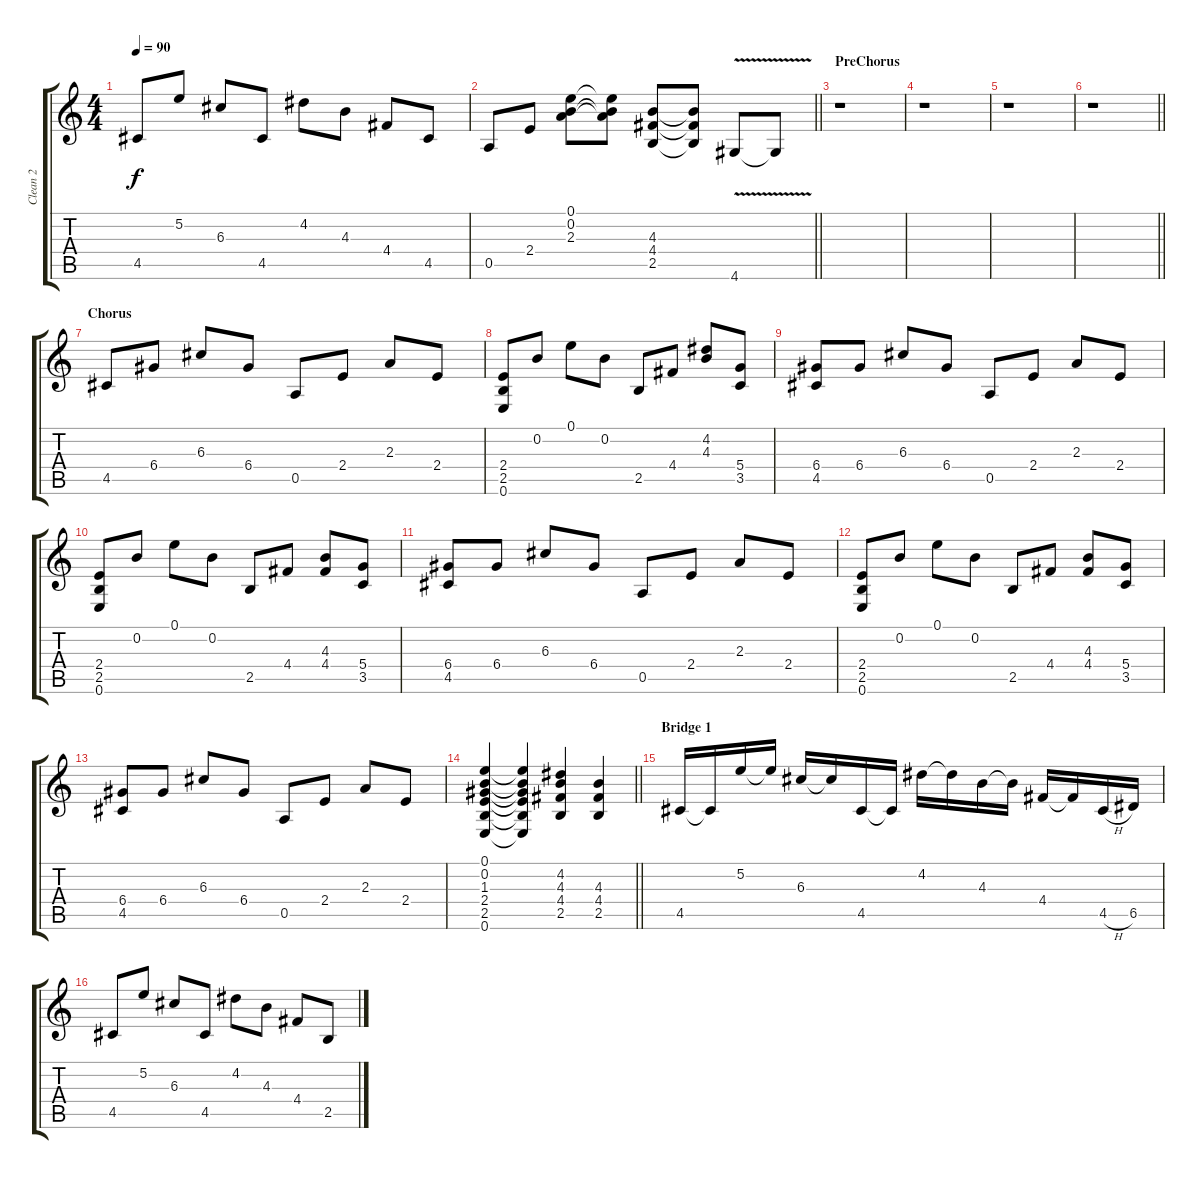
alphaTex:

\track ("Clean 2" "Clean 2") {mute instrument acousticguitarsteel}
\staff {score tabs}
\tuning (E4 B3 G3 D3 A2 E2) {hide}
\ts (4 4)
\tempo 90
\clef g2
\ks c
4.5.8{dy f} 5.2.8 6.3.8 4.5.8 4.2.8 4.3.8 4.4.8 4.5.8 |
\barLineRight lightlight
0.5.8 2.4.8 (0.1 0.2 2.3).8 (0.1{t} 0.2{t} 2.3{t}).8 (4.3 4.4 2.5).8 (4.3{t} 4.4{t} 2.5{t}).8 4.6{v}.8 4.6{t}.8 |
\section ("" "PreChorus")
r.1 |
r.1 |
r.1 |
\barLineRight lightlight
r.1 |
\section ("" "Chorus")
4.5.8 6.4.8 6.3.8 6.4.8 0.5.8 2.4.8 2.3.8 2.4.8 |
(2.4 2.5 0.6).8 0.2.8 0.1.8 0.2.8 2.5.8 4.4.8 (4.2 4.3).8 (5.4 3.5).8 |
(6.4 4.5).8 6.4.8 6.3.8 6.4.8 0.5.8 2.4.8 2.3.8 2.4.8 |
(2.4 2.5 0.6).8 0.2.8 0.1.8 0.2.8 2.5.8 4.4.8 (4.3 4.4).8 (5.4 3.5).8 |
(6.4 4.5).8 6.4.8 6.3.8 6.4.8 0.5.8 2.4.8 2.3.8 2.4.8 |
(2.4 2.5 0.6).8 0.2.8 0.1.8 0.2.8 2.5.8 4.4.8 (4.3 4.4).8 (5.4 3.5).8 |
(6.4 4.5).8 6.4.8 6.3.8 6.4.8 0.5.8 2.4.8 2.3.8 2.4.8 |
\barLineRight lightlight
(0.1 0.2 1.3 2.4 2.5 0.6).4 (0.1{t} 0.2{t} 1.3{t} 2.4{t} 2.5{t} 0.6{t}).4 (4.2 4.3 4.4 2.5).4 (4.3 4.4 2.5).4 |
\section ("" "Bridge 1")
4.5.16 4.5{t}.16 5.2.16 5.2{t}.16 6.3.16 6.3{t}.16 4.5.16 4.5{t}.16 4.2.16 4.2{t}.16 4.3.16 4.3{t}.16 4.4.16 4.4{t}.16 4.5{h}.16 6.5.16 |
4.5.8 5.2.8 6.3.8 4.5.8 4.2.8 4.3.8 4.4.8 2.5.8
